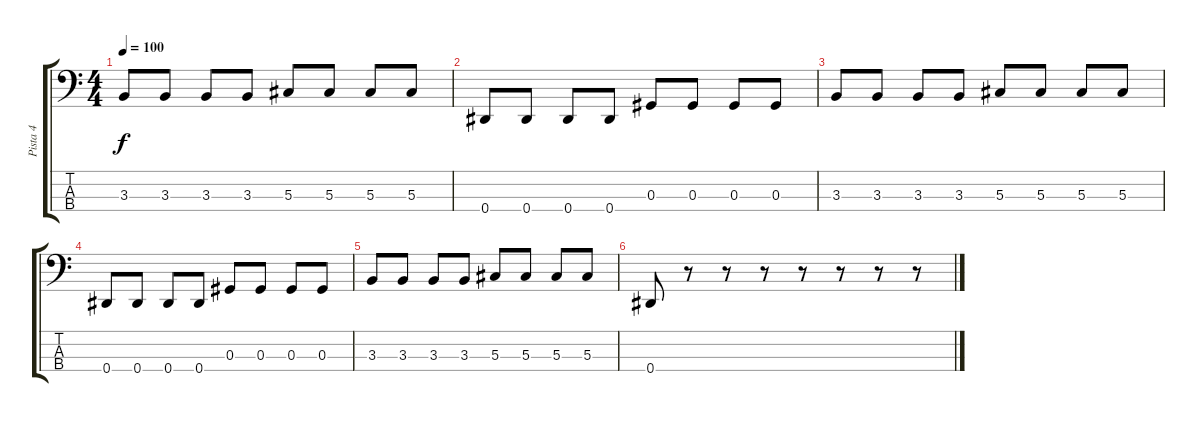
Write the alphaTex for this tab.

\track ("Pista 4" "Pista 4") {instrument electricbassfinger}
\staff {score tabs}
\tuning (Gb2 Db2 Ab1 Eb1) {hide}
\ts (4 4)
\tempo 100
\clef f4
\ks c
3.3.8{dy f} 3.3.8 3.3.8 3.3.8 5.3.8 5.3.8 5.3.8 5.3.8 |
0.4.8 0.4.8 0.4.8 0.4.8 0.3.8 0.3.8 0.3.8 0.3.8 |
3.3.8 3.3.8 3.3.8 3.3.8 5.3.8 5.3.8 5.3.8 5.3.8 |
0.4.8 0.4.8 0.4.8 0.4.8 0.3.8 0.3.8 0.3.8 0.3.8 |
3.3.8 3.3.8 3.3.8 3.3.8 5.3.8 5.3.8 5.3.8 5.3.8 |
0.4.8 r.8 r.8 r.8 r.8 r.8 r.8 r.8
